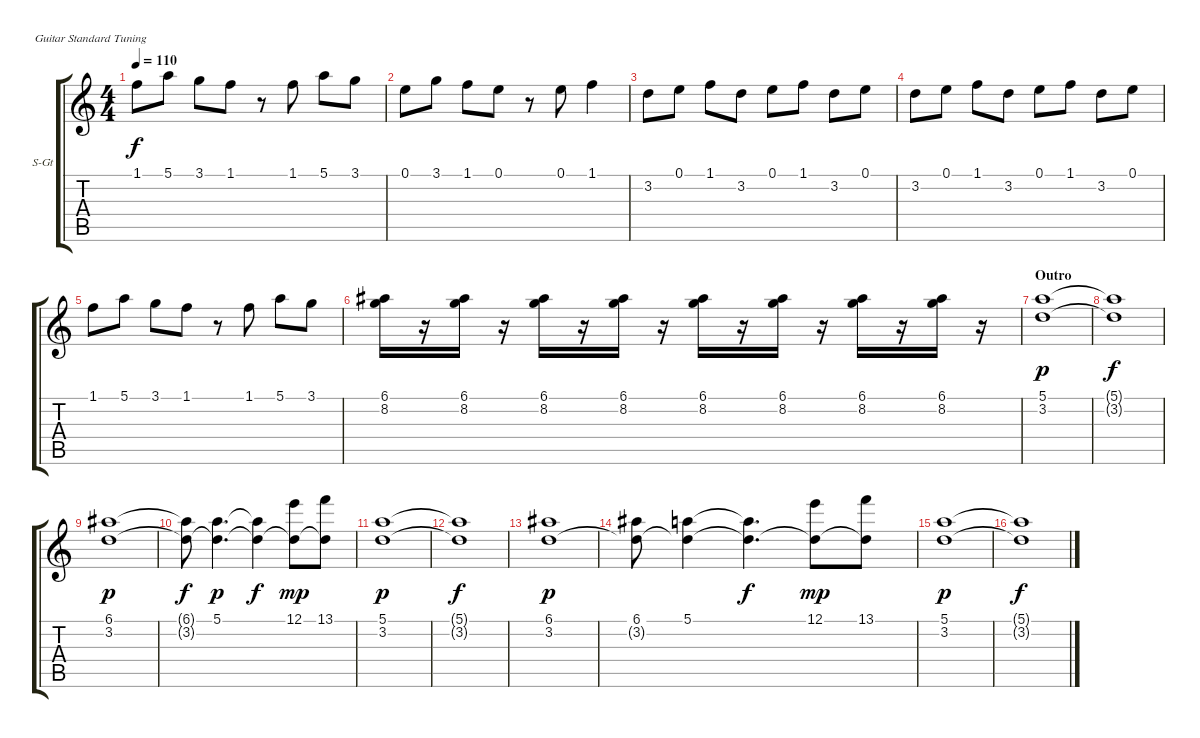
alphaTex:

\bracketExtendMode groupsimilarinstruments
\firstSystemTrackNameOrientation horizontal
\otherSystemsTrackNameOrientation horizontal
\track ("Keys" "S-Gt") {instrument synthstrings2}
\staff {score tabs}
\tuning (E4 B3 G3 D3 A2 E2)
\displaytranspose 12
\ts (4 4)
\tempo 110
\clef g2
\ks c
1.1.8{dy f} 5.1.8 3.1.8 1.1.8 r.8 1.1.8 5.1.8 3.1.8 |
0.1.8 3.1.8 1.1.8 0.1.8 r.8 0.1.8 1.1.4 |
3.2.8 0.1.8 1.1.8 3.2.8 0.1.8 1.1.8 3.2.8 0.1.8 |
3.2.8 0.1.8 1.1.8 3.2.8 0.1.8 1.1.8 3.2.8 0.1.8 |
1.1.8 5.1.8 3.1.8 1.1.8 r.8 1.1.8 5.1.8 3.1.8 |
(6.1 8.2).16 r.16 (6.1 8.2).16 r.16 (6.1 8.2).16 r.16 (6.1 8.2).16 r.16 (6.1 8.2).16 r.16 (6.1 8.2).16 r.16 (6.1 8.2).16 r.16 (6.1 8.2).16 r.16 |
\section ("" "Outro")
(5.1 3.2).1{dy p} |
(5.1{t} 3.2{t}).1{dy f} |
(6.1 3.2).1{dy p} |
(6.1{t} 3.2{t}).8{dy f} (5.1 3.2{t}).4{d dy p} (5.1{t} 3.2{t}).4{dy f} (12.1 3.2{t}).8{dy mp} (13.1 3.2{t}).8 |
(5.1 3.2).1{dy p} |
(5.1{t} 3.2{t}).1{dy f} |
(6.1 3.2).1{dy p} |
(6.1 3.2{t}).8 (5.1 3.2{t}).4 (5.1{t} 3.2{t}).4{d dy f} (12.1 3.2{t}).8{dy mp} (13.1 3.2{t}).8 |
(5.1 3.2).1{dy p} |
(5.1{t} 3.2{t}).1{dy f}
